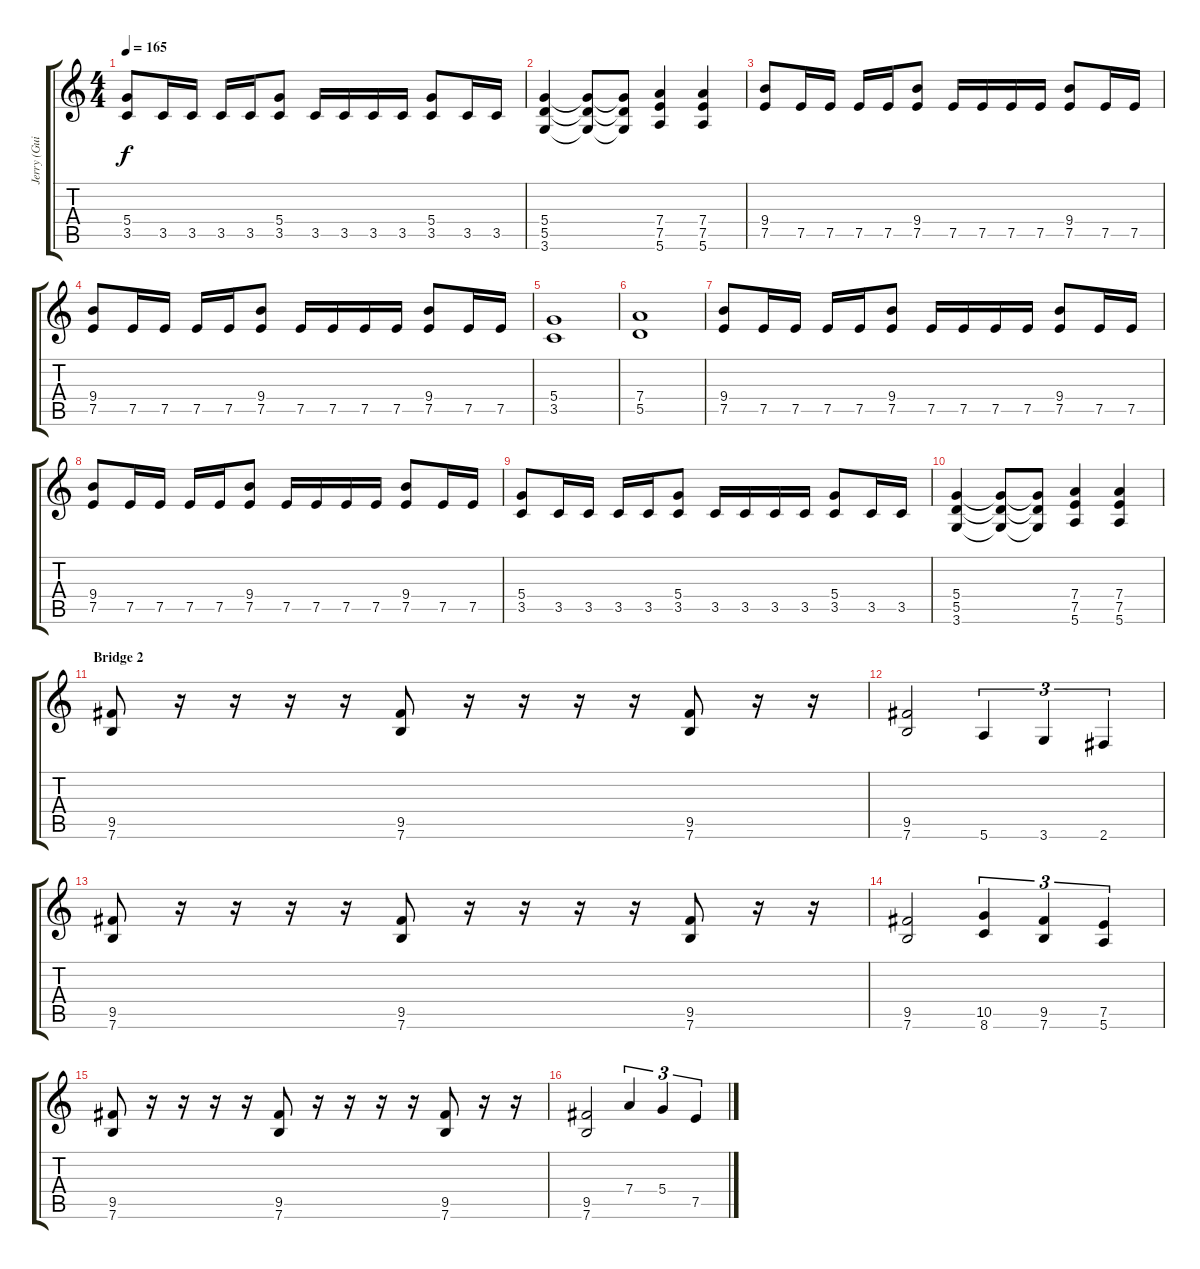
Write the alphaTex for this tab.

\track ("Jerry (Guitar2) " "Jerry (Gui") {instrument distortionguitar}
\staff {score tabs}
\tuning (E4 B3 G3 D3 A2 E2) {hide}
\ts (4 4)
\tempo 165
\clef g2
\ks c
(5.4 3.5).8{dy f} 3.5.16 3.5.16 3.5.16 3.5.16 (5.4 3.5).8 3.5.16 3.5.16 3.5.16 3.5.16 (5.4 3.5).8 3.5.16 3.5.16 |
(5.4 5.5 3.6).4 (5.4{t} 5.5{t} 3.6{t}).8 (5.4{t} 5.5{t} 3.6{t}).8 (7.4 7.5 5.6).4 (7.4 7.5 5.6).4 |
(9.4 7.5).8 7.5.16 7.5.16 7.5.16 7.5.16 (9.4 7.5).8 7.5.16 7.5.16 7.5.16 7.5.16 (9.4 7.5).8 7.5.16 7.5.16 |
(9.4 7.5).8 7.5.16 7.5.16 7.5.16 7.5.16 (9.4 7.5).8 7.5.16 7.5.16 7.5.16 7.5.16 (9.4 7.5).8 7.5.16 7.5.16 |
(5.4 3.5).1 |
(7.4 5.5).1 |
(9.4 7.5).8 7.5.16 7.5.16 7.5.16 7.5.16 (9.4 7.5).8 7.5.16 7.5.16 7.5.16 7.5.16 (9.4 7.5).8 7.5.16 7.5.16 |
(9.4 7.5).8 7.5.16 7.5.16 7.5.16 7.5.16 (9.4 7.5).8 7.5.16 7.5.16 7.5.16 7.5.16 (9.4 7.5).8 7.5.16 7.5.16 |
(5.4 3.5).8 3.5.16 3.5.16 3.5.16 3.5.16 (5.4 3.5).8 3.5.16 3.5.16 3.5.16 3.5.16 (5.4 3.5).8 3.5.16 3.5.16 |
(5.4 5.5 3.6).4 (5.4{t} 5.5{t} 3.6{t}).8 (5.4{t} 5.5{t} 3.6{t}).8 (7.4 7.5 5.6).4 (7.4 7.5 5.6).4 |
\section ("" "Bridge 2")
(9.5 7.6).8 r.16 r.16 r.16 r.16 (9.5 7.6).8 r.16 r.16 r.16 r.16 (9.5 7.6).8 r.16 r.16 |
(9.5 7.6).2 5.6.4{tu (3 2)} 3.6.4{tu (3 2)} 2.6.4{tu (3 2)} |
(9.5 7.6).8 r.16 r.16 r.16 r.16 (9.5 7.6).8 r.16 r.16 r.16 r.16 (9.5 7.6).8 r.16 r.16 |
(9.5 7.6).2 (10.5 8.6).4{tu (3 2)} (9.5 7.6).4{tu (3 2)} (7.5 5.6).4{tu (3 2)} |
(9.5 7.6).8 r.16 r.16 r.16 r.16 (9.5 7.6).8 r.16 r.16 r.16 r.16 (9.5 7.6).8 r.16 r.16 |
(9.5 7.6).2 7.4.4{tu (3 2)} 5.4.4{tu (3 2)} 7.5.4{tu (3 2)}
